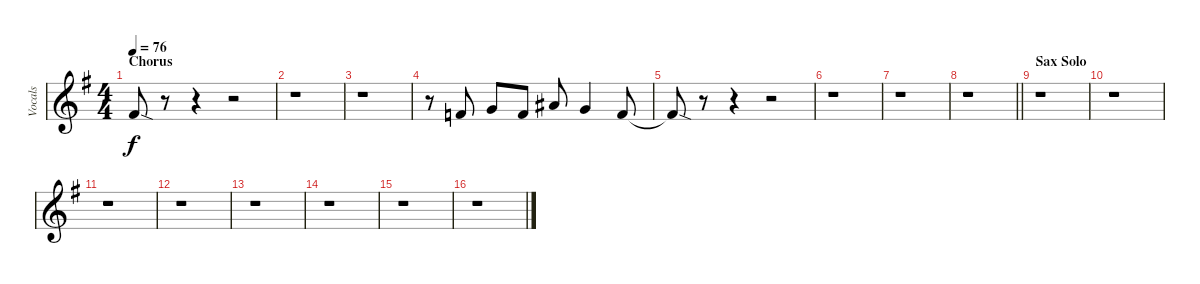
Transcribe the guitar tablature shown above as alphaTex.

\track ("Vocals" "Vocals") {instrument oboe}
\staff {score}
\tuning (E4 B3 G3 D3 A2 E2) {hide}
\ts (4 4)
\section ("" "Chorus")
\tempo 76
\clef g2
\ks eminor
2.1{sod t}.8{dy f} r.8 r.4 r.2 |
r.1 |
r.1 |
r.8 1.1.8 3.1.8 1.1.8 6.1.8 3.1.4 1.1.8 |
1.1{sod t}.8 r.8 r.4 r.2 |
r.1 |
r.1 |
\barLineRight lightlight
r.1 |
\section ("" "Sax Solo")
r.1 |
r.1 |
r.1 |
r.1 |
r.1 |
r.1 |
r.1 |
r.1
